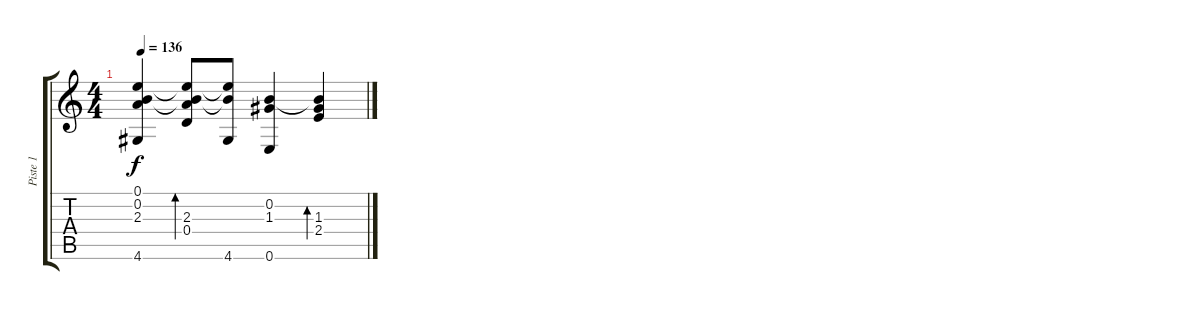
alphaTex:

\track ("Piste 1" "Piste 1") {instrument acousticguitarsteel}
\staff {score tabs}
\tuning (E4 B3 G3 D3 A2 E2) {hide}
\ts (4 4)
\tempo 136
\clef g2
\ks c
(0.1 0.2 2.3 4.6).4{dy f} (0.1{t} 0.2{t} 2.3 0.4).8{bd 120} (0.1{t} 0.2{t} 4.6).8 (0.2 1.3 0.6).4 (0.2{t} 1.3 2.4).4{bd 120}
